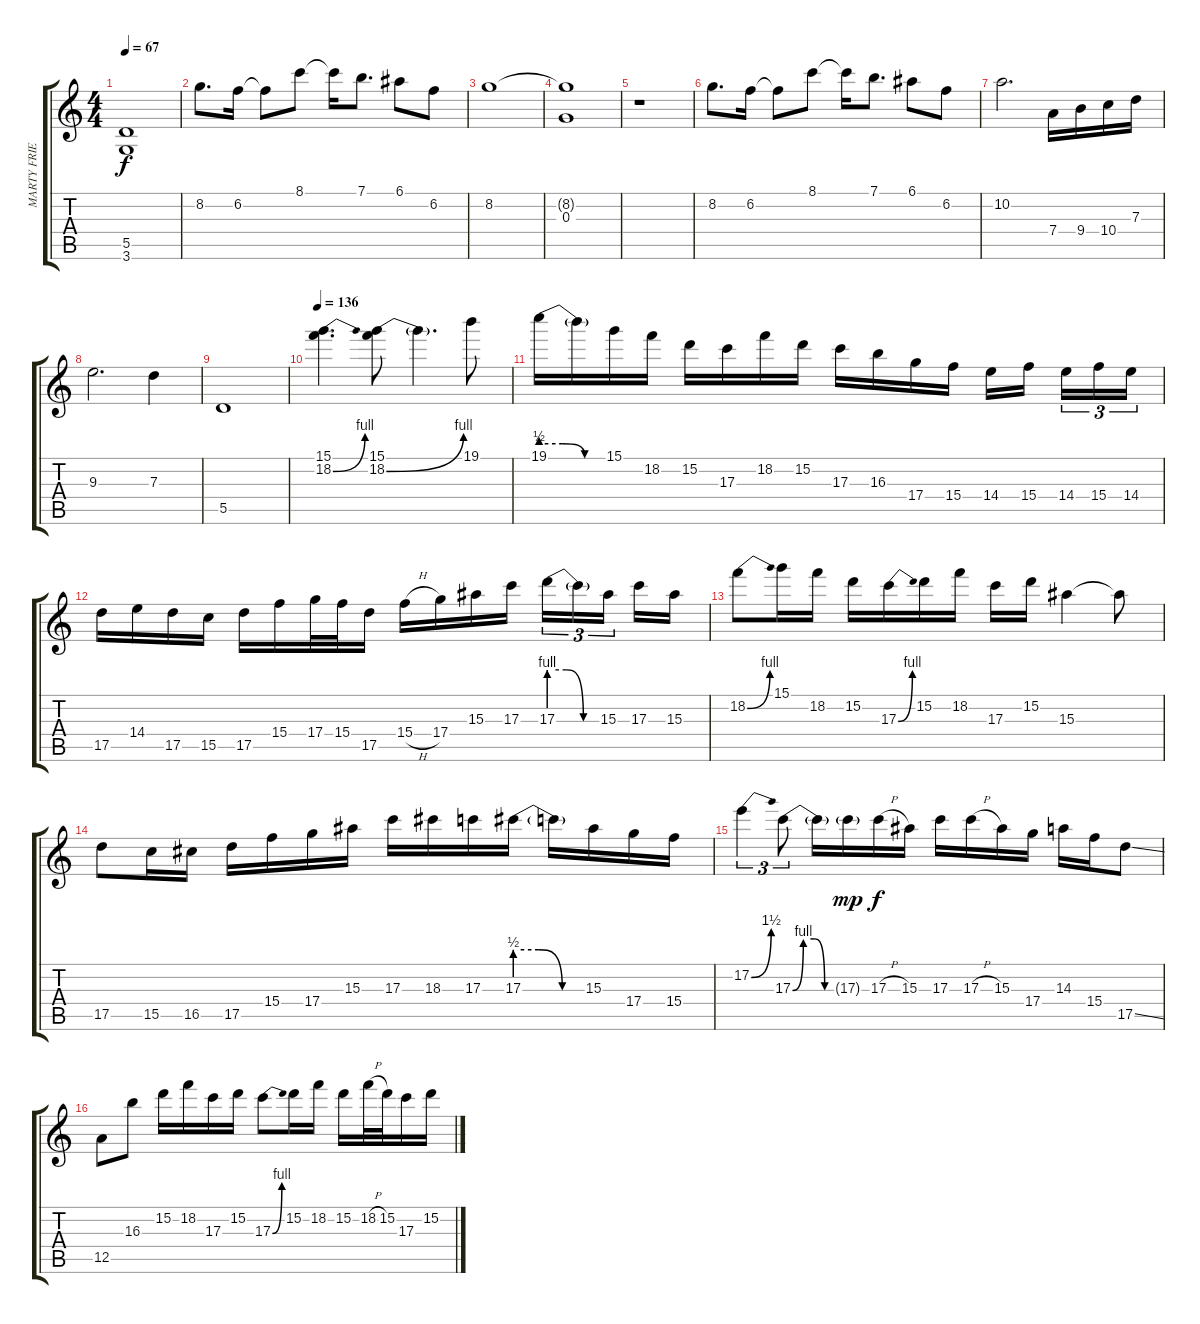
\track ("MARTY FRIEDMAN" "MARTY FRIE") {instrument distortionguitar}
\staff {score tabs}
\tuning (E4 B3 G3 D3 A2 E2) {hide}
\ts (4 4)
\tempo 67
\clef g2
\ks c
(5.5{t} 3.6{t}).1{dy f} |
8.2.8{d} 6.2.16 6.2{t}.8 8.1.8 8.1{t}.16 7.1.8{d} 6.1.8 6.2.8 |
8.2.1 |
(8.2{t} 0.3).1 |
r.1 |
8.2.8{d} 6.2.16 6.2{t}.8 8.1.8 8.1{t}.16 7.1.8{d} 6.1.8 6.2.8 |
10.2.2{d} 7.4.16 9.4.16 10.4.16 7.3.16 |
9.3.2{d} 7.3.4 |
5.5.1 |
\tempo 136
(15.1 18.2{be (bend 0 0 60 4)}).4{d} (15.1 18.2{be (bend 0 0 60 4)}).8 18.2{t}.4{d} 19.1.8 |
19.1{be (custom 0 2 20 2 40 0 60 0)}.16 19.1{t}.16 15.1.16 18.2.16 15.2.16 17.3.16 18.2.16 15.2.16 17.3.16 16.3.16 17.4.16 15.4.16 14.4.16 15.4.16 14.4.16{tu (3 2)} 15.4.16{tu (3 2)} 14.4.16{tu (3 2)} |
17.5.16 14.4.16 17.5.16 15.5.16 17.5.16 15.4.16 17.4.32 15.4.32 17.5.16 15.4{h}.16 17.4.16 15.3.16 17.3.16 17.3{be (custom 0 4 20 4 40 0 60 0)}.16{tu (3 2)} 17.3{t}.16{tu (3 2)} 15.3.16{tu (3 2)} 17.3.16 15.3.16 |
18.2{be (bend 0 0 60 4)}.8 15.1.16 18.2.16 15.2.16 17.3{be (bend 0 0 60 4)}.16 15.2.16 18.2.16 17.3.16 15.2.16 15.3.4 15.3{t}.8 |
17.5.8 15.5.16 16.5.16 17.5.16 15.4.16 17.4.16 15.3.16 17.3.16 18.3.16 17.3.16 17.3{be (custom 0 2 20 2 40 0 60 0)}.16 17.3{t}.16 15.3.16 17.4.16 15.4.16 |
17.2{be (bend 0 0 60 6)}.4{tu (3 2)} 17.3{be (custom 0 0 15 4 30 4 45 0 60 0)}.8{tu (3 2)} 17.3{t}.16 17.3{g}.16{dy mp} 17.3{h}.16{dy f} 15.3.16 17.3.16 17.3{h}.16 15.3.16 17.4.16 14.3.16 15.4.16 17.5{ss}.8 |
12.5.8 16.3.8 15.2.16 18.2.16 17.3.16 15.2.16 17.3{be (bend 0 0 60 4)}.8 15.2.16 18.2.16 15.2.16 18.2{h}.32 15.2.32 17.3.16 15.2.16
